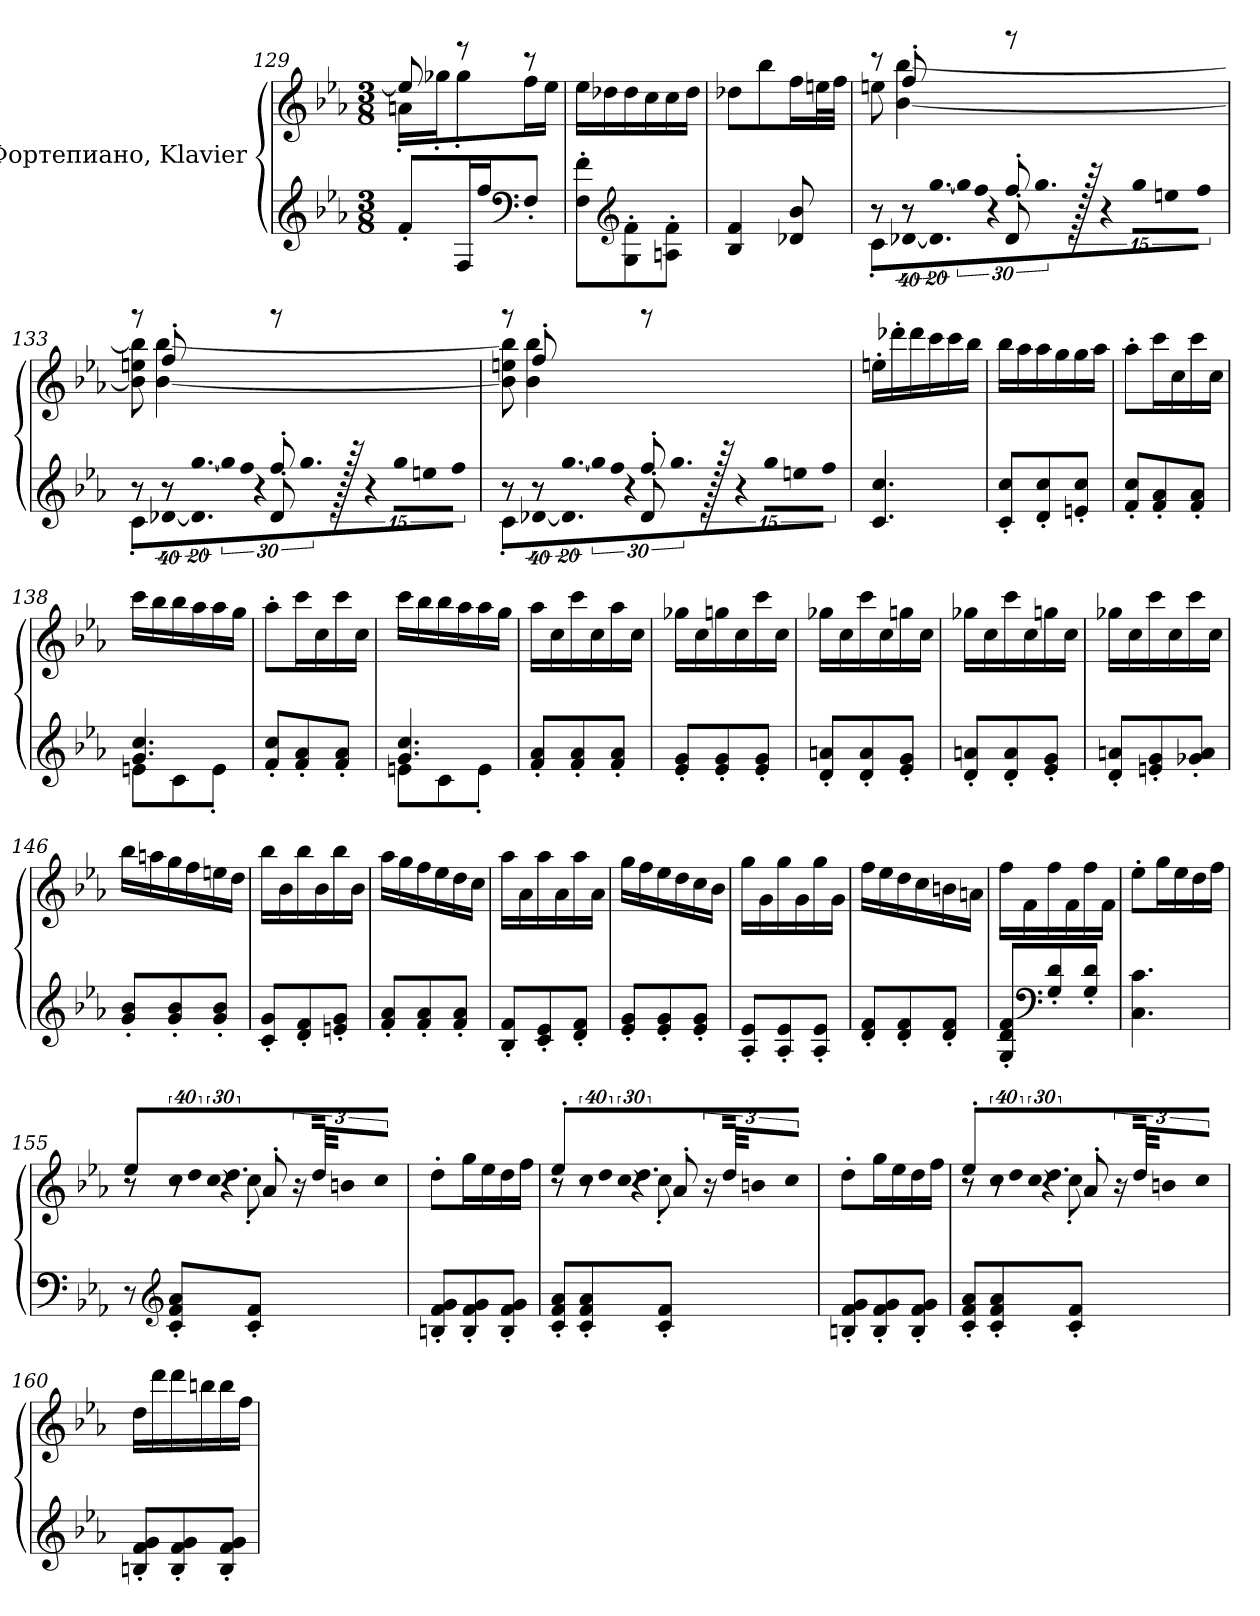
**kern	**kern
*part1	*part1
*staff2	*staff1
*I"Фортепиано, Klavier	*
*clefG2	*clefG2
*k[b-e-a-]	*k[b-e-a-]
*M3/8	*M3/8
=129	=129
*	*^
8f'/L	8ee-/]	16an'\LL
.	.	16gg-X'\J
16F/L	8r	8gg-'\
16ff/J	.	.
*clefF4	*	*
8F'/J	8r	16ff\L
.	.	16ee-\JJ
*	*v	*v
!!LO:LB:g=z
=130	=130
8F\' 8f\'L	16ee-\LL
.	16dd-X\
*clefG2	*
8G\' 8f\'	16dd-\
.	16cc\
8An\' 8f\'J	16cc\
.	16dd-\JJ
=131	=131
4B-/ 4f/	8dd-X\L
.	8bb-\
8d-X/ 8b-/	16ff\L
.	32een\L
.	32ff\JJJ
=132	=132
*^	*^
*	*^	*	*
8r	8c'\L	8r	8r	8een\
!	!LO:N:vis=32	!	!	!
8r	[640%23d-X\LL	8r	8ff'/	[4b-\ [4bb-\
!	!LO:N:vis=64.	!	!	!
.	640%17d-\] [640%17gg\L	.	.	.
!	!LO:N:vis=256	!	!	!
.	1920%17gg\K]	.	.	.
!	!LO:N:vis=64	!	!	!
.	960%17ff\JJJJ	.	.	.
!	!LO:N:vis=128	!	!	!
.	1920%17r	.	.	.
.	1920ryy	.	.	.
!	!LO:N:vis=64.	!	!	!
.	640%17gg\	.	.	.
8ff'/	1920r	8d-'/	8r	.
.	1920%79r	.	.	.
.	48gg\LLL	.	.	.
.	32een\	.	.	.
.	32ff\JJJ	.	.	.
!!LO:PB:g=z	!!
=133	=133	=133	=133	=133
8r	8c'\L	8r	8r	8b-\] 8een\ 8bb-\]
!	!LO:N:vis=32	!	!	!
8r	[640%23d-X\LL	8r	8ff'/	[4b-\ [4bb-\
!	!LO:N:vis=64.	!	!	!
.	640%17d-\] [640%17gg\L	.	.	.
!	!LO:N:vis=256	!	!	!
.	1920%17gg\K]	.	.	.
!	!LO:N:vis=64	!	!	!
.	960%17ff\JJJJ	.	.	.
!	!LO:N:vis=128	!	!	!
.	1920%17r	.	.	.
.	1920ryy	.	.	.
!	!LO:N:vis=64.	!	!	!
.	640%17gg\	.	.	.
8ff'/	1920r	8d-'/	8r	.
.	1920%79r	.	.	.
.	48gg\LLL	.	.	.
.	32een\	.	.	.
.	32ff\JJJ	.	.	.
=134	=134	=134	=134	=134
8r	8c'\L	8r	8r	8b-\] 8een\ 8bb-\]
!	!LO:N:vis=32	!	!	!
8r	[640%23d-X\LL	8r	8ff'/	4b-\ 4bb-\
!	!LO:N:vis=64.	!	!	!
.	640%17d-\] [640%17gg\L	.	.	.
!	!LO:N:vis=256	!	!	!
.	1920%17gg\K]	.	.	.
!	!LO:N:vis=64	!	!	!
.	960%17ff\JJJJ	.	.	.
!	!LO:N:vis=128	!	!	!
.	1920%17r	.	.	.
.	1920ryy	.	.	.
!	!LO:N:vis=64.	!	!	!
.	640%17gg\	.	.	.
8ff'/	1920r	8d-'/	8r	.
.	1920%79r	.	.	.
.	48gg\LLL	.	.	.
.	32een\	.	.	.
.	32ff\JJJ	.	.	.
*v	*v	*v	*	*
*	*v	*v
=135	=135
4.c/ 4.cc/	16een'\LL
.	16ddd-X'\
.	16ddd-\
.	16ccc\
.	16ccc\
.	16bb-\JJ
!!LO:LB:g=z
=136	=136
8c/' 8cc/'L	16bb-\LL
.	16aa-\
8d/' 8cc/'	16aa-\
.	16gg\
8en/' 8cc/'J	16gg\
.	16aa-\JJ
=137	=137
8f/' 8cc/'L	8aa-'\L
8f/' 8a-/'	16ccc\L
.	16cc\
8f/' 8a-/'J	16ccc\
.	16cc\JJ
=138	=138
*^	*
4.g/ 4.cc/	8en\L	16ccc\LL
.	.	16bb-\
.	8c\	16bb-\
.	.	16aa-\
.	8e'\J	16aa-\
.	.	16gg\JJ
*v	*v	*
=139	=139
8f/' 8cc/'L	8aa-'\L
8f/' 8a-/'	16ccc\L
.	16cc\
8f/' 8a-/'J	16ccc\
.	16cc\JJ
=140	=140
*^	*
4.g/ 4.cc/	8en\L	16ccc\LL
.	.	16bb-\
.	8c\	16bb-\
.	.	16aa-\
.	8e'\J	16aa-\
.	.	16gg\JJ
*v	*v	*
=141	=141
8f/' 8a-/'L	16aa-\LL
.	16cc\
8f/' 8a-/'	16ccc\
.	16cc\
8f/' 8a-/'J	16aa-\
.	16cc\JJ
!!LO:LB:g=z
=142	=142
8e-/' 8g/'L	16gg-X\LL
.	16cc\
8e-/' 8g/'	16ggn\
.	16cc\
8e-/' 8g/'J	16ccc\
.	16cc\JJ
=143	=143
8d/' 8an/'L	16gg-X\LL
.	16cc\
8d/' 8a/'	16ccc\
.	16cc\
8e-/' 8g/'J	16ggn\
.	16cc\JJ
=144	=144
8d/' 8an/'L	16gg-X\LL
.	16cc\
8d/' 8a/'	16ccc\
.	16cc\
8e-/' 8g/'J	16ggn\
.	16cc\JJ
=145	=145
8d/' 8an/'L	16gg-X\LL
.	16cc\
8en/' 8g/'	16ccc\
.	16cc\
8g-X/' 8a/'J	16ccc\
.	16cc\JJ
=146	=146
8g/' 8b-/'L	16bb-\LL
.	16aan\
8g/' 8b-/'	16gg\
.	16ff\
8g/' 8b-/'J	16een\
.	16dd\JJ
=147	=147
8c/' 8g/'L	16bb-\LL
.	16b-\
8d/' 8f/'	16bb-\
.	16b-\
8en/' 8g/'J	16bb-\
.	16b-\JJ
!!LO:LB:g=z
=148	=148
8f/' 8a-/'L	16aa-\LL
.	16gg\
8f/' 8a-/'	16ff\
.	16ee-\
8f/' 8a-/'J	16dd\
.	16cc\JJ
=149	=149
8B-/' 8f/'L	16aa-\LL
.	16a-\
8c/' 8e-/'	16aa-\
.	16a-\
8d/' 8f/'J	16aa-\
.	16a-\JJ
=150	=150
8e-/' 8g/'L	16gg\LL
.	16ff\
8e-/' 8g/'	16ee-\
.	16dd\
8e-/' 8g/'J	16cc\
.	16b-\JJ
=151	=151
8A-/' 8e-/'L	16gg\LL
.	16g\
8A-/' 8e-/'	16gg\
.	16g\
8A-/' 8e-/'J	16gg\
.	16g\JJ
=152	=152
8d/' 8f/'L	16ff\LL
.	16ee-\
8d/' 8f/'	16dd\
.	16cc\
8d/' 8f/'J	16bn\
.	16an\JJ
=153	=153
8G/' 8d/' 8f/'L	16ff\LL
.	16f\
*clefF4	*
8G/' 8d/'	16ff\
.	16f\
8G/' 8d/'J	16ff\
.	16f\JJ
!!LO:LB:g=z
=154	=154
4.C\ 4.c\	8ee-'\L
.	16gg\L
.	16ee-\
.	16dd\
.	16ff\JJ
=155	=155
*	*^
*	*	*^
8r	8ee-/L	8r	8r
*clefG2	*	*	*
!	!LO:N:vis=32	!	!
8c/' 8f/' 8a-/'L	640%23cc/LL	8r	8r
!	!LO:N:vis=32	!	!
.	640%23dd/	.	.
!	!LO:N:vis=64	!	!
.	960%17cc/JJJk	.	.
!	!LO:N:vis=128	!	!
.	1920%17r	.	.
!	!LO:N:vis=64.	!	!
.	640%17dd/	.	.
8c/' 8f/'J	24r	8cc'\	8a-'/
.	48dd/LLL	.	.
.	32bn/	.	.
.	32cc/JJJ	.	.
*	*v	*v	*v
=156	=156
8Bn/' 8f/' 8g/'L	8dd'\L
8B/' 8f/' 8g/'	16gg\L
.	16ee-\
8B/' 8f/' 8g/'J	16dd\
.	16ff\JJ
=157	=157
*	*^
*	*	*^
8c/' 8f/' 8a-/'L	8ee-'/L	8r	8r
!	!LO:N:vis=32	!	!
8c/' 8f/' 8a-/'	640%23cc/LL	8r	8r
!	!LO:N:vis=32	!	!
.	640%23dd/	.	.
!	!LO:N:vis=64	!	!
.	960%17cc/JJJk	.	.
!	!LO:N:vis=128	!	!
.	1920%17r	.	.
!	!LO:N:vis=64.	!	!
.	640%17dd/	.	.
8c/' 8f/'J	24r	8cc'\	8a-'/
.	48dd/LLL	.	.
.	32bn/	.	.
.	32cc/JJJ	.	.
*	*v	*v	*v
!!LO:LB:g=z
=158	=158
8Bn/' 8f/' 8g/'L	8dd'\L
8B/' 8f/' 8g/'	16gg\L
.	16ee-\
8B/' 8f/' 8g/'J	16dd\
.	16ff\JJ
=159	=159
*	*^
*	*	*^
8c/' 8f/' 8a-/'L	8ee-'/L	8r	8r
!	!LO:N:vis=32	!	!
8c/' 8f/' 8a-/'	640%23cc/LL	8r	8r
!	!LO:N:vis=32	!	!
.	640%23dd/	.	.
!	!LO:N:vis=64	!	!
.	960%17cc/JJJk	.	.
!	!LO:N:vis=128	!	!
.	1920%17r	.	.
!	!LO:N:vis=64.	!	!
.	640%17dd/	.	.
8c/' 8f/'J	24r	8cc'\	8a-'/
.	48dd/LLL	.	.
.	32bn/	.	.
.	32cc/JJJ	.	.
*	*v	*v	*v
=160	=160
8Bn/' 8f/' 8g/'L	16dd\LL
.	16ddd\
8B/' 8f/' 8g/'	16ddd\
.	16bbn\
8B/' 8f/' 8g/'J	16bb\
.	16ff\JJ
=	=
*-	*-
